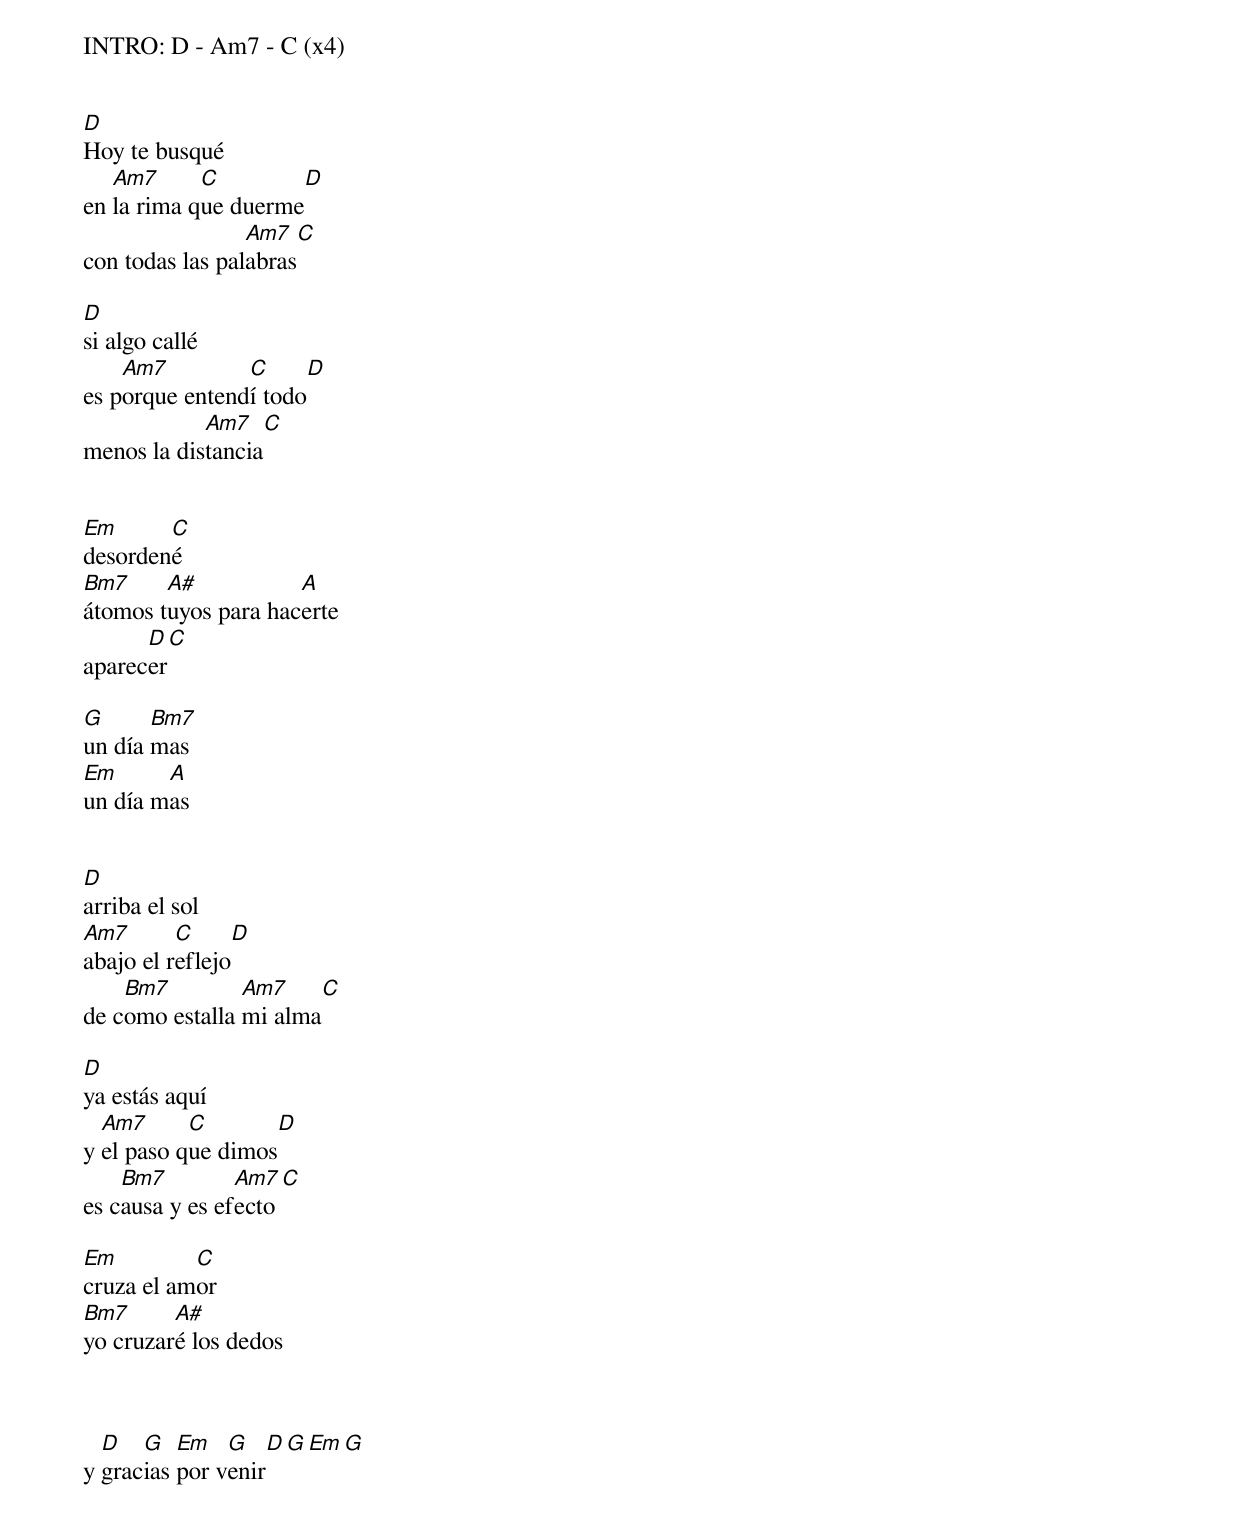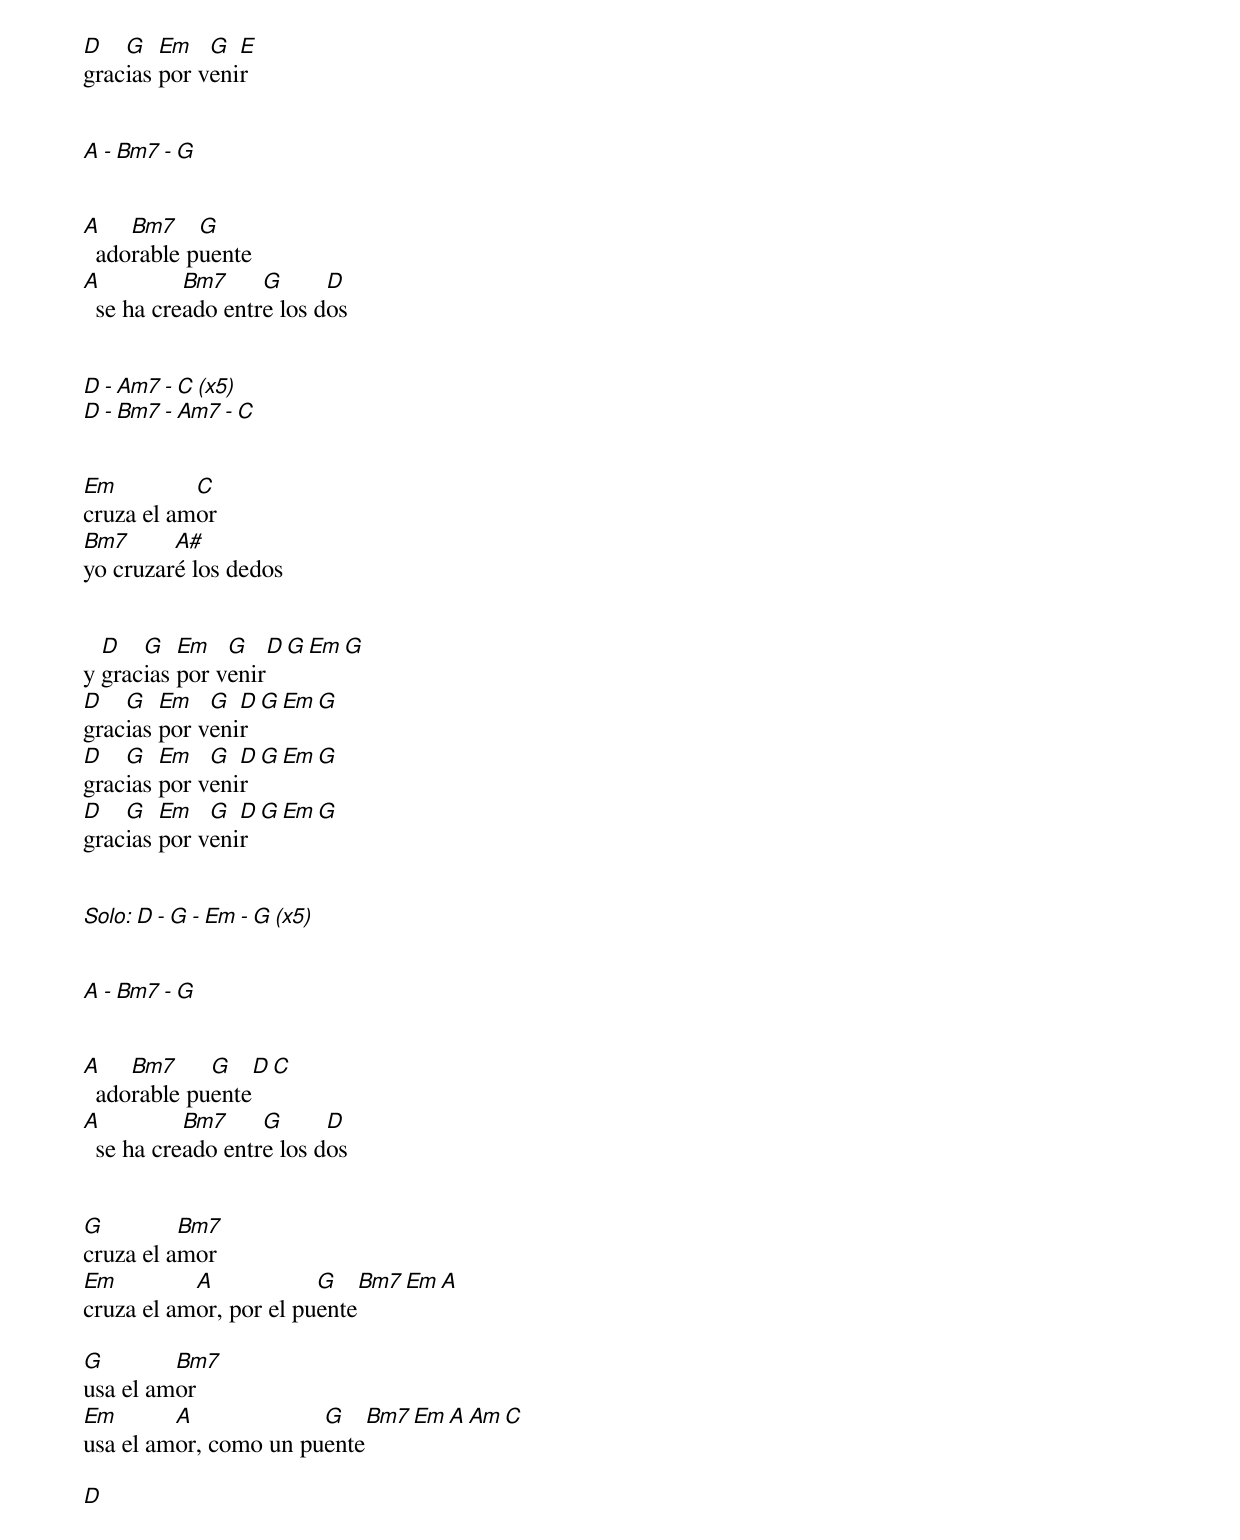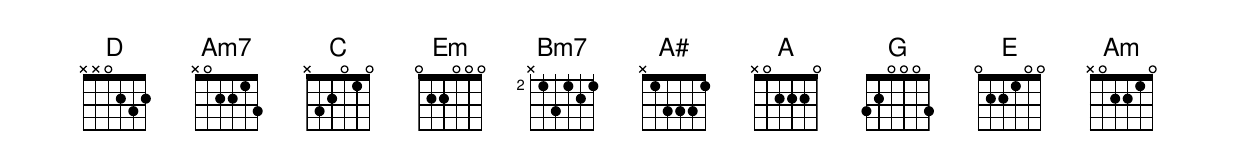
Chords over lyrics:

INTRO: D - Am7 - C (x4)


D
Hoy te busqué
   Am7      C          D
en la rima que duerme
                 Am7   C
con todas las palabras

D
si algo callé
    Am7         C       D
es porque entendí todo
            Am7    C
menos la distancia


Em      C
desordené
Bm7     A#           A
átomos tuyos para hacerte
      D    C
aparecer

G      Bm7
un día mas
Em      A
un día mas


D
arriba el sol
Am7       C       D
abajo el reflejo
    Bm7         Am7     C
de como estalla mi alma

D
ya estás aquí
  Am7      C        D
y el paso que dimos
    Bm7         Am7   C
es causa y es efecto

Em         C
cruza el amor
Bm7      A#
yo cruzaré los dedos



  D   G   Em   G   D  G  Em  G
y gracias por venir
D   G   Em   G  E
gracias por venir


A - Bm7 - G


A    Bm7    G
  adorable puente
A          Bm7     G      D
  se ha creado entre los dos


D - Am7 - C (x5)
D - Bm7 - Am7 - C


Em         C
cruza el amor
Bm7      A#
yo cruzaré los dedos


  D   G   Em   G   D  G  Em  G
y gracias por venir
D   G   Em   G  D  G  Em  G
gracias por venir
D   G   Em   G  D  G  Em  G
gracias por venir
D   G   Em   G  D  G  Em  G
gracias por venir


Solo: D - G - Em - G (x5)


A - Bm7 - G


A    Bm7     G    D  C
  adorable puente
A          Bm7     G      D
  se ha creado entre los dos


G         Bm7
cruza el amor
Em         A            G     Bm7  Em  A
cruza el amor, por el puente

G        Bm7
usa el amor
Em       A             G     Bm7  Em  A  Am C
usa el amor, como un puente

D
